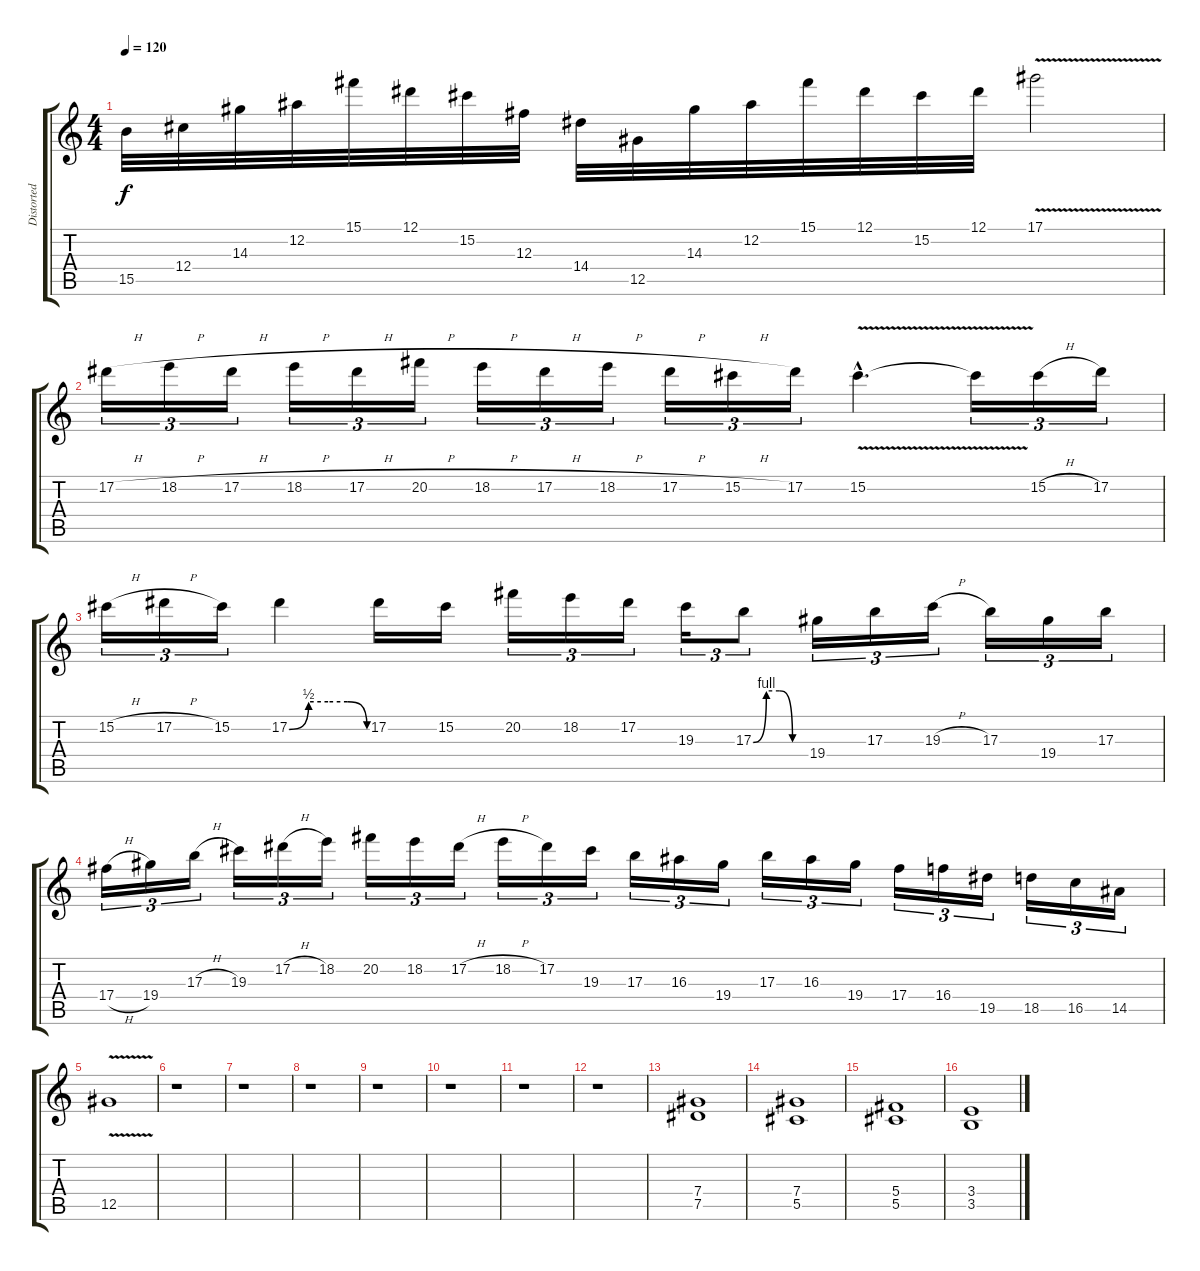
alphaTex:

\track ("Distorted Guitar" "Distorted ") {instrument distortionguitar}
\staff {score tabs}
\tuning (Eb4 Bb3 Gb3 Db3 Ab2 Eb2) {hide}
\ts (4 4)
\tempo 120
\clef g2
\ks c
15.5.32{dy f} 12.4.32 14.3.32 12.2.32 15.1.32 12.1.32 15.2.32 12.3.32 14.4.32 12.5.32 14.3.32 12.2.32 15.1.32 12.1.32 15.2.32 12.1.32 17.1{v}.2 |
17.2{h}.16{tu (3 2)} 18.2{h}.16{tu (3 2)} 17.2{h}.16{tu (3 2)} 18.2{h}.16{tu (3 2)} 17.2{h}.16{tu (3 2)} 20.2{h}.16{tu (3 2)} 18.2{h}.16{tu (3 2)} 17.2{h}.16{tu (3 2)} 18.2{h}.16{tu (3 2)} 17.2{h}.16{tu (3 2)} 15.2{h}.16{tu (3 2)} 17.2.16{tu (3 2)} 15.2{v hac}.4{d} 15.2{t}.16{tu (3 2)} 15.2{h}.16{tu (3 2)} 17.2.16{tu (3 2)} |
15.2{h}.16{tu (3 2)} 17.2{h}.16{tu (3 2)} 15.2.16{tu (3 2)} 17.2{be (custom 0 0 15 2 30 2 45 2 60 0)}.4 17.2.16 15.2.16 20.2.16{tu (3 2)} 18.2.16{tu (3 2)} 17.2.16{tu (3 2)} 19.3.16{tu (3 2)} 17.3{be (custom 0 0 15 4 30 4 45 0 60 0)}.8{tu (3 2)} 19.4.16{tu (3 2)} 17.3.16{tu (3 2)} 19.3{h}.16{tu (3 2)} 17.3.16{tu (3 2)} 19.4.16{tu (3 2)} 17.3.16{tu (3 2)} |
17.4{h}.16{tu (3 2)} 19.4.16{tu (3 2)} 17.3{h}.16{tu (3 2)} 19.3.16{tu (3 2)} 17.2{h}.16{tu (3 2)} 18.2.16{tu (3 2)} 20.2.16{tu (3 2)} 18.2.16{tu (3 2)} 17.2{h}.16{tu (3 2)} 18.2{h}.16{tu (3 2)} 17.2.16{tu (3 2)} 19.3.16{tu (3 2)} 17.3.16{tu (3 2)} 16.3.16{tu (3 2)} 19.4.16{tu (3 2)} 17.3.16{tu (3 2)} 16.3.16{tu (3 2)} 19.4.16{tu (3 2)} 17.4.16{tu (3 2)} 16.4.16{tu (3 2)} 19.5.16{tu (3 2)} 18.5.16{tu (3 2)} 16.5.16{tu (3 2)} 14.5.16{tu (3 2)} |
12.5{v}.1 |
r.1 |
r.1 |
r.1 |
r.1 |
r.1 |
r.1 |
r.1 |
(7.4 7.5).1 |
(7.4 5.5).1 |
(5.4 5.5).1 |
(3.4 3.5).1
